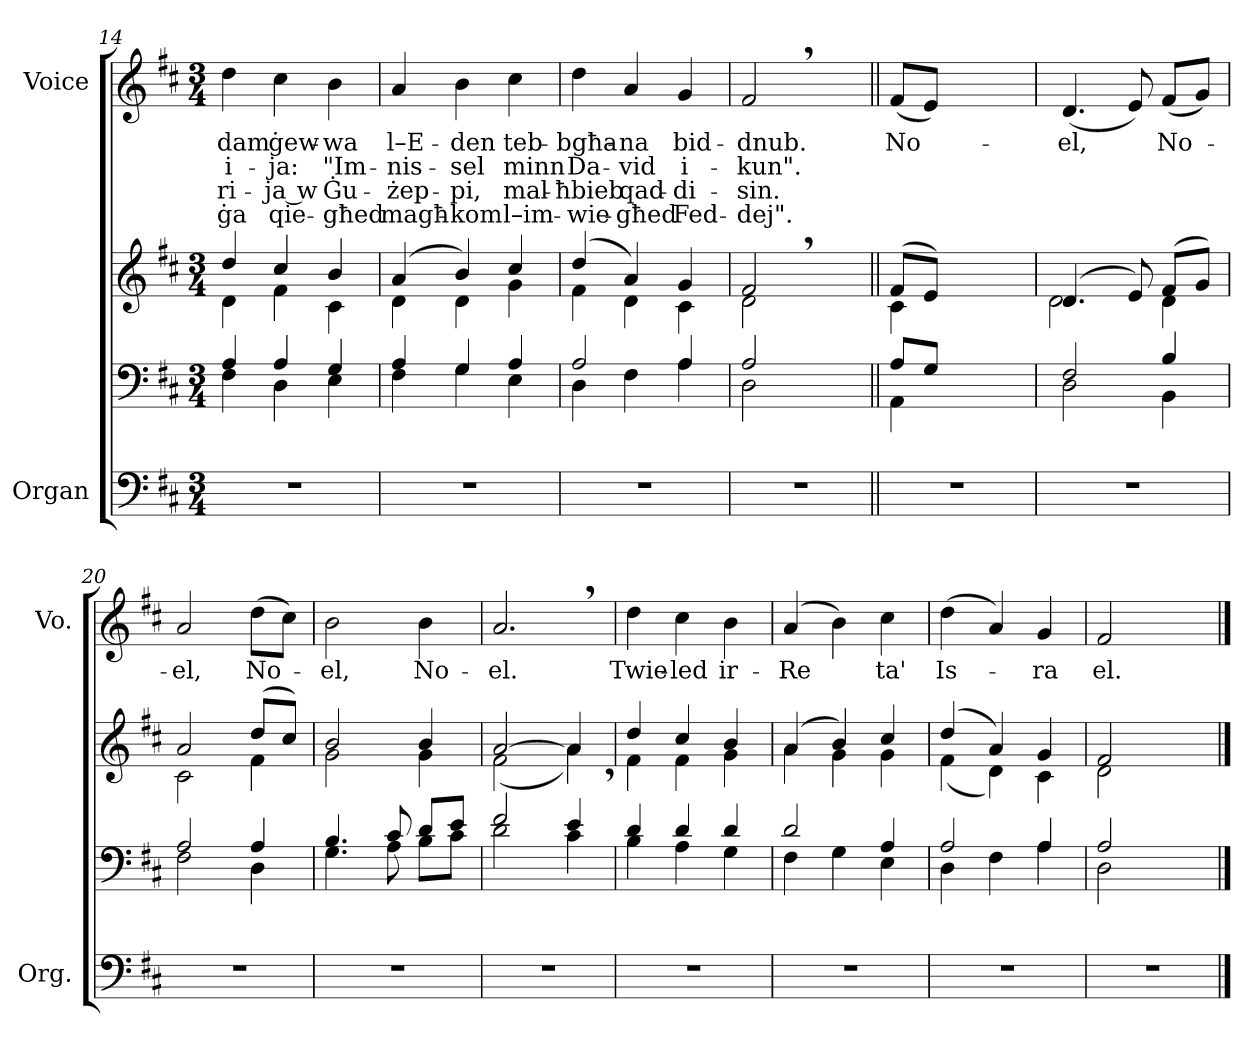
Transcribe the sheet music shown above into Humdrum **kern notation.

**kern	**kern	**kern	**kern	**text	**text	**text	**text
*part2	*part2	*part2	*part1	*part1	*part1	*part1	*part1
*staff4	*staff3	*staff2	*staff1	*staff1	*staff1	*staff1	*staff1
*I"Organ	*	*	*I"Voice	*	*	*	*
*I'Org.	*	*	*I'Vo.	*	*	*	*
*clefF4	*clefF4	*clefG2	*clefG2	*	*	*	*
*k[f#c#]	*k[f#c#]	*k[f#c#]	*k[f#c#]	*	*	*	*
*M3/4	*M3/4	*M3/4	*M3/4	*	*	*	*
=14	=14	=14	=14	=14	=14	=14	=14
*	*^	*^	*	*	*	*	*
2.r	4A/	4F#\	4dd/	4d\	4dd\	-dam	-i-	-ri-	ġa
.	4A/	4D\	4cc#/	4f#\	4cc#\	ġew-	-ja:	-ja w	qie-
.	4G/	4E\	4b/	4c#\	4b\	-wa	"Im-	Ġu-	-għed
=15	=15	=15	=15	=15	=15	=15	=15	=15	=15
2.r	4A/	4F#\	(4a/	4d\	4a/	l–E-	-nis-	-żep-	magħ-
.	4G/	4G\	4b/)	4d\	4b\	-den	-sel	-pi,	-kom
.	4A/	4E\	4cc#/	4g\	4cc#\	teb-	minn	mal-	l–im-
=16	=16	=16	=16	=16	=16	=16	=16	=16	=16
2.r	2A/	4D\	(4dd/	4f#\	4dd\	-bgħa-	Da-	-ħbieb	-wie-
.	.	4F#\	4a/)	4d\	4a/	-na	-vid	qad-	-għed
.	4A/	4A\	4g/	4c#\	4g/	bid-	i-	-di-	Fed-
=17	=17	=17	=17	=17	=17	=17	=17	=17	=17
2.r	2A/	2D\	2f#,/	2d\	2f#,/	-dnub.	-kun".	-sin.	-dej".
.	4ryy	4ryy	4ryy	4ryy	4ryy	.	.	.	.
=18||	=18||	=18||	=18||	=18||	=18||	=18||	=18||	=18||	=18||
2.r	8A/L	4AA\	(8f#/L	4c#\	(8f#/L	No-	.	.	.
.	8G/J	.	8e/J)	.	8e/J)	.	.	.	.
.	2ryy	2ryy	2ryy	2ryy	2ryy	.	.	.	.
=19	=19	=19	=19	=19	=19	=19	=19	=19	=19
2.r	2F#/	2D\	(4.d/	2d\	(4.d/	-el,	.	.	.
.	.	.	8e/)	.	8e/)	.	.	.	.
.	4B/	4BB\	(8f#/L	4d\	(8f#/L	No-	.	.	.
.	.	.	8g/J)	.	8g/J)	.	.	.	.
!!LO:LB:g=z
=20	=20	=20	=20	=20	=20	=20	=20	=20	=20
2.r	2A/	2F#\	2a/	2c#\	2a/	-el,	.	.	.
.	4A/	4D\	(8dd/L	4f#\	(8dd\L	No-	.	.	.
.	.	.	8cc#/J)	.	8cc#\J)	.	.	.	.
=21	=21	=21	=21	=21	=21	=21	=21	=21	=21
2.r	4.B/	4.G\	2b/	2g\	2b\	-el,	.	.	.
.	8c#/	8A\	.	.	.	.	.	.	.
.	8d/L	8B\L	4b/	4g\	4b\	No-	.	.	.
.	8e/J	8c#\J	.	.	.	.	.	.	.
=22	=22	=22	=22	=22	=22	=22	=22	=22	=22
2.r	2f#/	2d\	[2a/	(2f#\	2.a,/	-el.	.	.	.
.	4e/	4c#\	4a/]	4a,<\)	.	.	.	.	.
=23	=23	=23	=23	=23	=23	=23	=23	=23	=23
2.r	4d/	4B\	4dd/	4f#\	4dd\	Twie-	.	.	.
.	4d/	4A\	4cc#/	4f#\	4cc#\	-led	.	.	.
.	4d/	4G\	4b/	4g\	4b\	ir-	.	.	.
=24	=24	=24	=24	=24	=24	=24	=24	=24	=24
2.r	2d/	4F#\	(4a/	4a\	(4a/	-Re	.	.	.
.	.	4G\	4b/)	4g\	4b\)	.	.	.	.
.	4A/	4E\	4cc#/	4g\	4cc#\	ta'	.	.	.
=25	=25	=25	=25	=25	=25	=25	=25	=25	=25
2.r	2A/	4D\	(4dd/	(4f#\	(4dd\	Is-	.	.	.
.	.	4F#\	4a/)	4d\)	4a/)	.	.	.	.
.	4A/	4A\	4g/	4c#\	4g/	-ra	.	.	.
=26	=26	=26	=26	=26	=26	=26	=26	=26	=26
2.r	2A/	2D\	2f#/	2d\	2f#/	el.	.	.	.
.	4ryy	4ryy	4ryy	4ryy	4ryy	.	.	.	.
*	*v	*v	*	*	*	*	*	*	*
*	*	*v	*v	*	*	*	*	*
==	==	==	==	==	==	==	==
*-	*-	*-	*-	*-	*-	*-	*-
